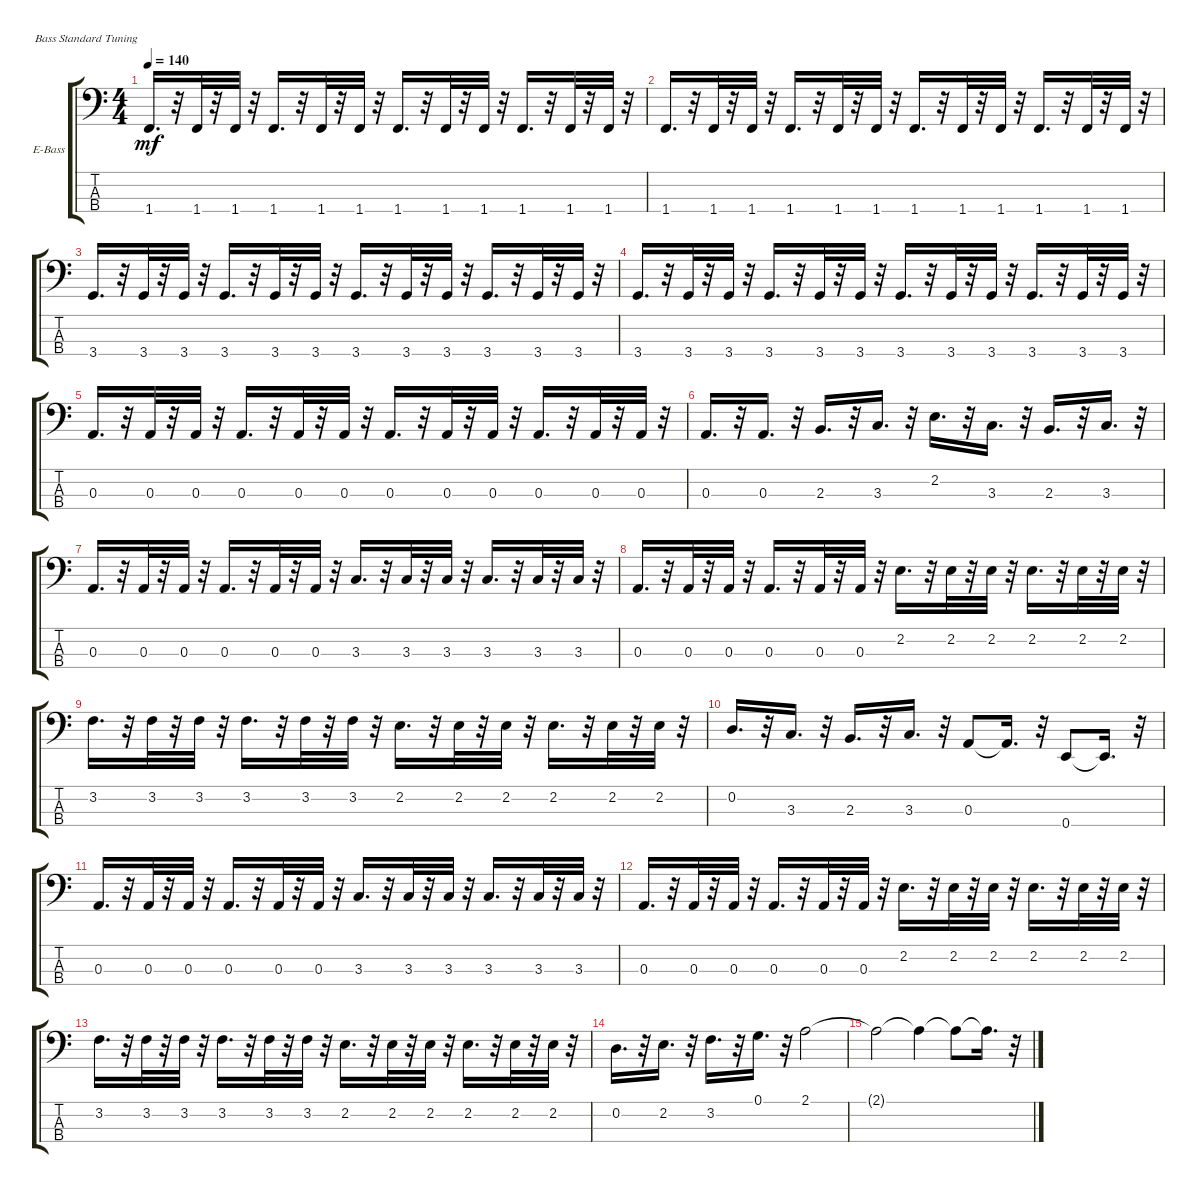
\bracketExtendMode groupsimilarinstruments
\firstSystemTrackNameOrientation horizontal
\otherSystemsTrackNameOrientation horizontal
\track ("" "E-Bass") {instrument electricbassfinger}
\staff {score tabs}
\tuning (G2 D2 A1 E1)
\ts (4 4)
\tempo 140
\clef f4
\ks c
1.4.16{d dy mf} r.32 1.4.32 r.32 1.4.32 r.32 1.4.16{d} r.32 1.4.32 r.32 1.4.32 r.32 1.4.16{d} r.32 1.4.32 r.32 1.4.32 r.32 1.4.16{d} r.32 1.4.32 r.32 1.4.32 r.32 |
1.4.16{d} r.32 1.4.32 r.32 1.4.32 r.32 1.4.16{d} r.32 1.4.32 r.32 1.4.32 r.32 1.4.16{d} r.32 1.4.32 r.32 1.4.32 r.32 1.4.16{d} r.32 1.4.32 r.32 1.4.32 r.32 |
3.4.16{d} r.32 3.4.32 r.32 3.4.32 r.32 3.4.16{d} r.32 3.4.32 r.32 3.4.32 r.32 3.4.16{d} r.32 3.4.32 r.32 3.4.32 r.32 3.4.16{d} r.32 3.4.32 r.32 3.4.32 r.32 |
3.4.16{d} r.32 3.4.32 r.32 3.4.32 r.32 3.4.16{d} r.32 3.4.32 r.32 3.4.32 r.32 3.4.16{d} r.32 3.4.32 r.32 3.4.32 r.32 3.4.16{d} r.32 3.4.32 r.32 3.4.32 r.32 |
0.3.16{d} r.32 0.3.32 r.32 0.3.32 r.32 0.3.16{d} r.32 0.3.32 r.32 0.3.32 r.32 0.3.16{d} r.32 0.3.32 r.32 0.3.32 r.32 0.3.16{d} r.32 0.3.32 r.32 0.3.32 r.32 |
0.3.16{d} r.32 0.3.16{d} r.32 2.3.16{d} r.32 3.3.16{d} r.32 2.2.16{d} r.32 3.3.16{d} r.32 2.3.16{d} r.32 3.3.16{d} r.32 |
0.3.16{d} r.32 0.3.32 r.32 0.3.32 r.32 0.3.16{d} r.32 0.3.32 r.32 0.3.32 r.32 3.3.16{d} r.32 3.3.32 r.32 3.3.32 r.32 3.3.16{d} r.32 3.3.32 r.32 3.3.32 r.32 |
0.3.16{d} r.32 0.3.32 r.32 0.3.32 r.32 0.3.16{d} r.32 0.3.32 r.32 0.3.32 r.32 2.2.16{d} r.32 2.2.32 r.32 2.2.32 r.32 2.2.16{d} r.32 2.2.32 r.32 2.2.32 r.32 |
3.2.16{d} r.32 3.2.32 r.32 3.2.32 r.32 3.2.16{d} r.32 3.2.32 r.32 3.2.32 r.32 2.2.16{d} r.32 2.2.32 r.32 2.2.32 r.32 2.2.16{d} r.32 2.2.32 r.32 2.2.32 r.32 |
0.2.16{d} r.32 3.3.16{d} r.32 2.3.16{d} r.32 3.3.16{d} r.32 0.3.8 0.3{t}.16{d} r.32 0.4.8 0.4{t}.16{d} r.32 |
0.3.16{d} r.32 0.3.32 r.32 0.3.32 r.32 0.3.16{d} r.32 0.3.32 r.32 0.3.32 r.32 3.3.16{d} r.32 3.3.32 r.32 3.3.32 r.32 3.3.16{d} r.32 3.3.32 r.32 3.3.32 r.32 |
0.3.16{d} r.32 0.3.32 r.32 0.3.32 r.32 0.3.16{d} r.32 0.3.32 r.32 0.3.32 r.32 2.2.16{d} r.32 2.2.32 r.32 2.2.32 r.32 2.2.16{d} r.32 2.2.32 r.32 2.2.32 r.32 |
3.2.16{d} r.32 3.2.32 r.32 3.2.32 r.32 3.2.16{d} r.32 3.2.32 r.32 3.2.32 r.32 2.2.16{d} r.32 2.2.32 r.32 2.2.32 r.32 2.2.16{d} r.32 2.2.32 r.32 2.2.32 r.32 |
0.2.16{d} r.32 2.2.16{d} r.32 3.2.16{d} r.32 0.1.16{d} r.32 2.1.2 |
2.1{t}.2 2.1{t}.4 2.1{t}.8 2.1{t}.16{d} r.32
